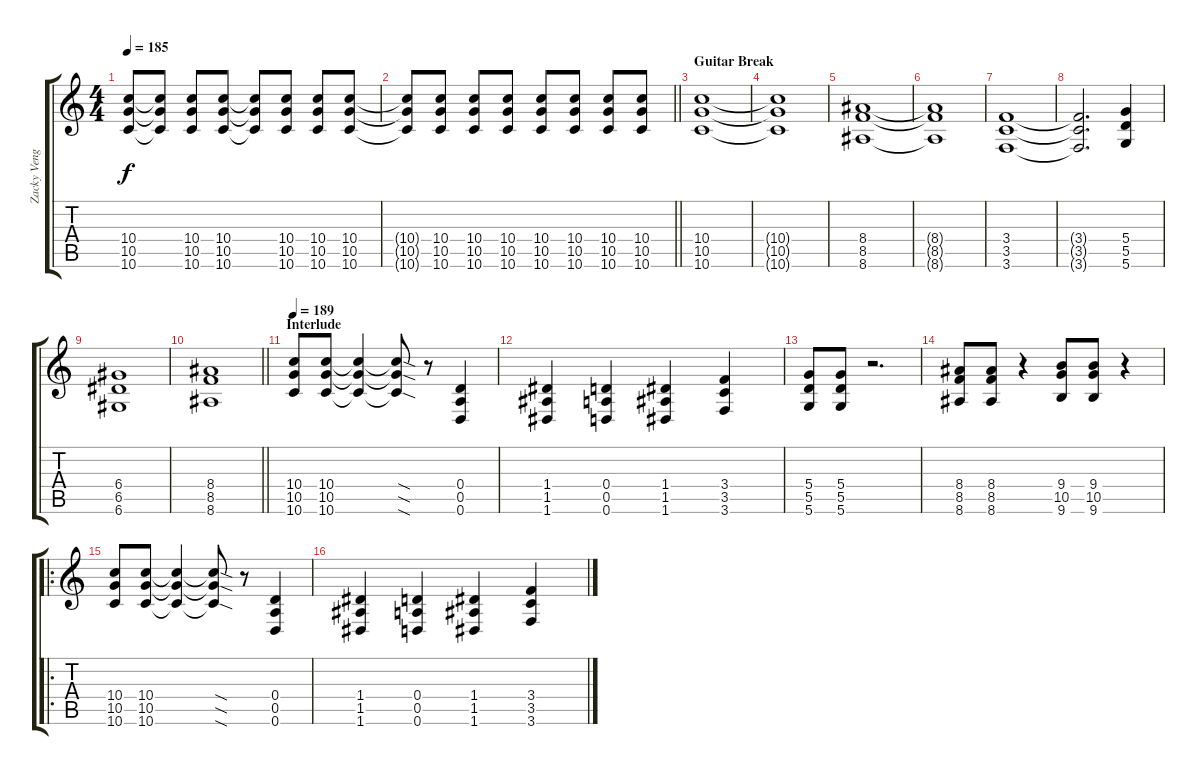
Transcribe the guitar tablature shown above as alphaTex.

\track ("Zacky Vengeance" "Zacky Veng") {instrument distortionguitar}
\staff {score tabs}
\tuning (E4 B3 G3 D3 A2 D2) {hide}
\ts (4 4)
\tempo 185
\clef g2
\ks c
(10.4 10.5 10.6).8{dy f} (10.4{t} 10.5{t} 10.6{t}).8 (10.4 10.5 10.6).8 (10.4 10.5 10.6).8 (10.4{t} 10.5{t} 10.6{t}).8 (10.4 10.5 10.6).8 (10.4 10.5 10.6).8 (10.4 10.5 10.6).8 |
\barLineRight lightlight
(10.4{t} 10.5{t} 10.6{t}).8 (10.4 10.5 10.6).8 (10.4 10.5 10.6).8 (10.4 10.5 10.6).8 (10.4 10.5 10.6).8 (10.4 10.5 10.6).8 (10.4 10.5 10.6).8 (10.4 10.5 10.6).8 |
\section ("" "Guitar Break")
(10.4 10.5 10.6).1 |
(10.4{t} 10.5{t} 10.6{t}).1 |
(8.4 8.5 8.6).1 |
(8.4{t} 8.5{t} 8.6{t}).1 |
(3.4 3.5 3.6).1 |
(3.4{t} 3.5{t} 3.6{t}).2{d} (5.4 5.5 5.6).4 |
(6.4 6.5 6.6).1 |
\barLineRight lightlight
(8.4 8.5 8.6).1 |
\section ("" "Interlude")
\tempo 189
(10.4 10.5 10.6).8 (10.4 10.5 10.6).8 (10.4{t} 10.5{t} 10.6{t}).4 (10.4{sod t} 10.5{sod t} 10.6{sod t}).8 r.8 (0.4 0.5 0.6).4 |
(1.4 1.5 1.6).4 (0.4 0.5 0.6).4 (1.4 1.5 1.6).4 (3.4 3.5 3.6).4 |
(5.4 5.5 5.6).8 (5.4 5.5 5.6).8 r.2{d} |
(8.4 8.5 8.6).8 (8.4 8.5 8.6).8 r.4 (9.4 10.5 9.6).8 (9.4 10.5 9.6).8 r.4 |
\ro
(10.4 10.5 10.6).8 (10.4 10.5 10.6).8 (10.4{t} 10.5{t} 10.6{t}).4 (10.4{sod t} 10.5{sod t} 10.6{sod t}).8 r.8 (0.4 0.5 0.6).4 |
(1.4 1.5 1.6).4 (0.4 0.5 0.6).4 (1.4 1.5 1.6).4 (3.4 3.5 3.6).4
